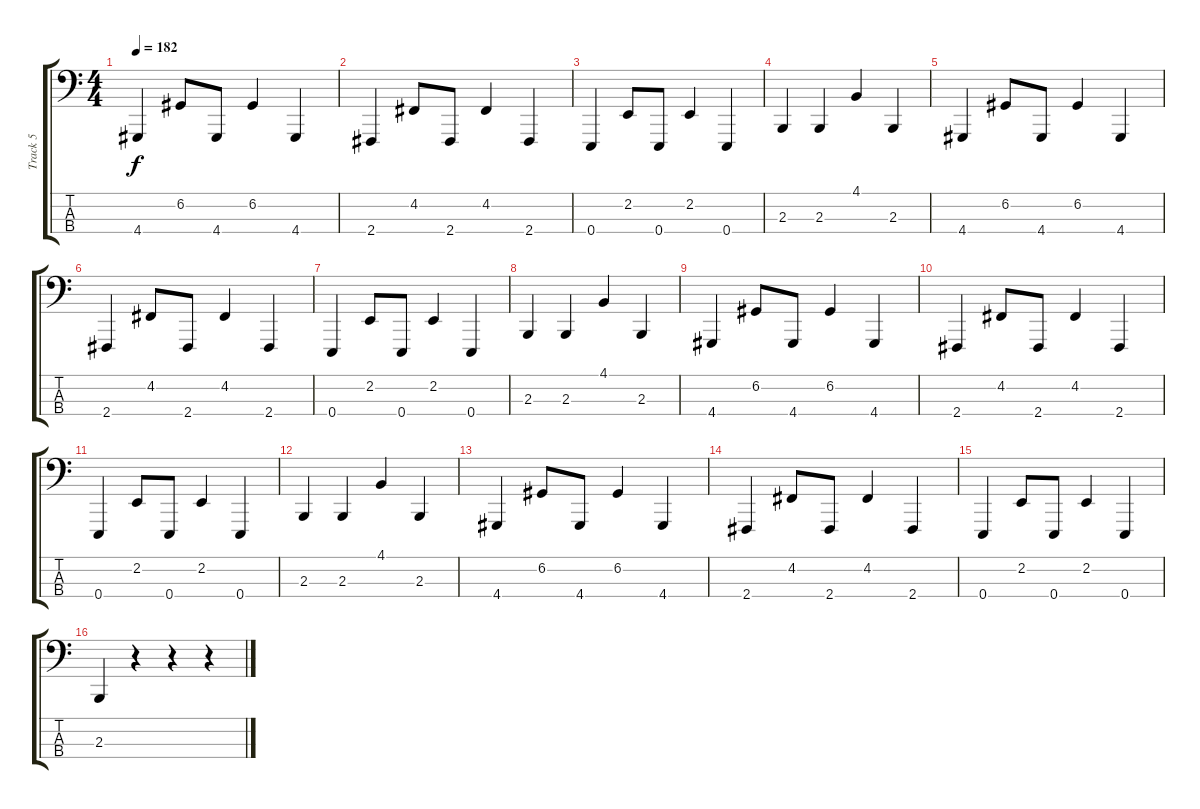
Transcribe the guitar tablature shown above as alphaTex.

\track ("Track 5" "Track 5") {instrument lead2sawtooth}
\staff {score tabs}
\tuning (G2 D2 A1 E1) {hide}
\ts (4 4)
\tempo 182
\clef f4
\ks c
4.4.4{dy f} 6.2.8 4.4.8 6.2.4 4.4.4 |
2.4.4 4.2.8 2.4.8 4.2.4 2.4.4 |
0.4.4 2.2.8 0.4.8 2.2.4 0.4.4 |
2.3.4 2.3.4 4.1.4 2.3.4 |
4.4.4 6.2.8 4.4.8 6.2.4 4.4.4 |
2.4.4 4.2.8 2.4.8 4.2.4 2.4.4 |
0.4.4 2.2.8 0.4.8 2.2.4 0.4.4 |
2.3.4 2.3.4 4.1.4 2.3.4 |
4.4.4 6.2.8 4.4.8 6.2.4 4.4.4 |
2.4.4 4.2.8 2.4.8 4.2.4 2.4.4 |
0.4.4 2.2.8 0.4.8 2.2.4 0.4.4 |
2.3.4 2.3.4 4.1.4 2.3.4 |
4.4.4 6.2.8 4.4.8 6.2.4 4.4.4 |
2.4.4 4.2.8 2.4.8 4.2.4 2.4.4 |
0.4.4 2.2.8 0.4.8 2.2.4 0.4.4 |
2.3.4 r.4 r.4 r.4
